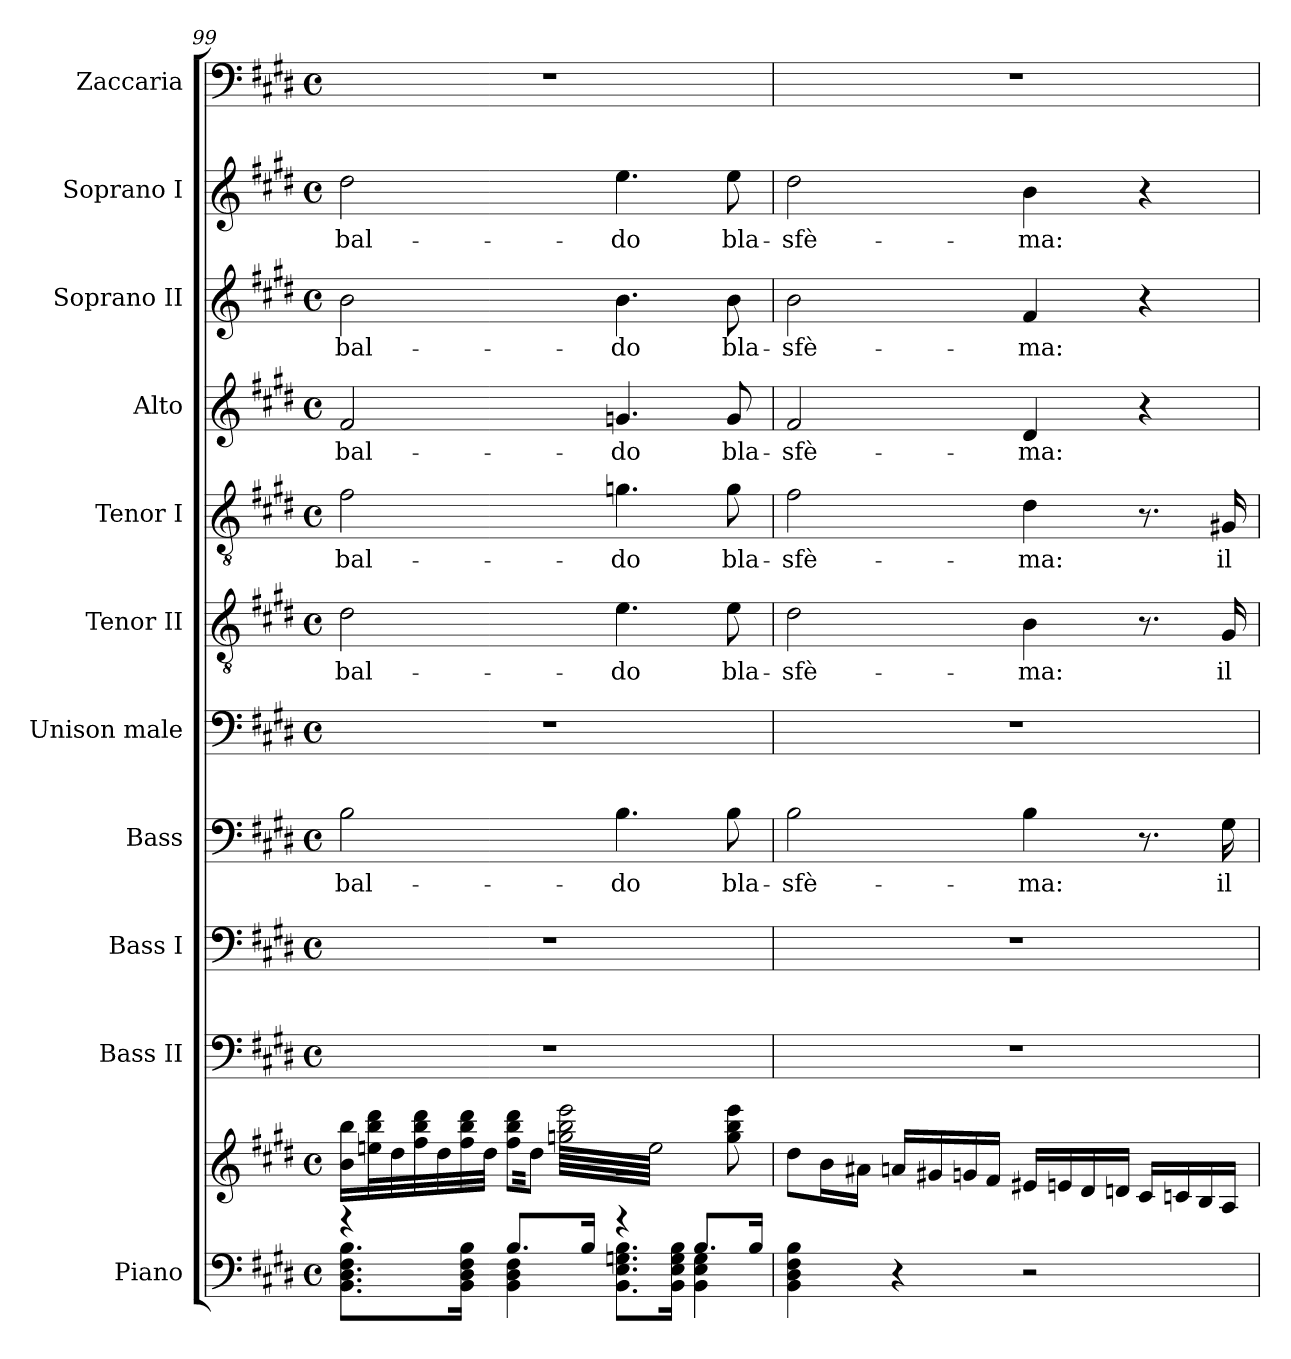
**kern	**kern	**kern	**kern	**kern	**text	**kern	**kern	**text	**kern	**text	**kern	**text	**kern	**text	**kern	**text	**kern
*part11	*part11	*part10	*part9	*part8	*part8	*part7	*part6	*part6	*part5	*part5	*part4	*part4	*part3	*part3	*part2	*part2	*part1
*staff12	*staff11	*staff10	*staff9	*staff8	*staff8	*staff7	*staff6	*staff6	*staff5	*staff5	*staff4	*staff4	*staff3	*staff3	*staff2	*staff2	*staff1
*I"Piano	*	*I"Bass II	*I"Bass I	*I"Bass	*	*I"Unison male	*I"Tenor II	*	*I"Tenor I	*	*I"Alto	*	*I"Soprano II	*	*I"Soprano I	*	*I"Zaccaria
*I'Pno.	*	*I'B.II	*I'B.I	*I'B.	*	*I'Uni.m	*I'T.II	*	*I'T.I	*	*I'A.	*	*I'S.II	*	*I'S.I	*	*I'Zac.
*clefF4	*clefG2	*clefF4	*clefF4	*clefF4	*	*clefF4	*clefGv2	*	*clefGv2	*	*clefG2	*	*clefG2	*	*clefG2	*	*clefF4
*k[f#c#g#d#]	*k[f#c#g#d#]	*k[f#c#g#d#]	*k[f#c#g#d#]	*k[f#c#g#d#]	*	*k[f#c#g#d#]	*k[f#c#g#d#]	*	*k[f#c#g#d#]	*	*k[f#c#g#d#]	*	*k[f#c#g#d#]	*	*k[f#c#g#d#]	*	*k[f#c#g#d#]
*M4/4	*M4/4	*M4/4	*M4/4	*M4/4	*	*M4/4	*M4/4	*	*M4/4	*	*M4/4	*	*M4/4	*	*M4/4	*	*M4/4
*met(c)	*met(c)	*met(c)	*met(c)	*met(c)	*	*met(c)	*met(c)	*	*met(c)	*	*met(c)	*	*met(c)	*	*met(c)	*	*met(c)
=99	=99	=99	=99	=99	=99	=99	=99	=99	=99	=99	=99	=99	=99	=99	=99	=99	=99
*^	*^	*	*	*	*	*	*	*	*	*	*	*	*	*	*	*	*
!	!	!	!	!	!	!	!LO:LY:b	!	!	!LO:LY:b	!	!LO:LY:b	!	!LO:LY:b	!	!LO:LY:b	!	!LO:LY:b	!
4r	8.BB\ 8.D#\ 8.F#\ 8.B\L	16b\ 16bb\LL	4ryy	1r	1r	2B\	bal-	1r	2d#\	bal-	2f#\	bal-	2f#/	bal-	2b\	bal-	2dd#\	bal-	1r
.	.	32een\ 32bb\ 32ddd#\L	.	.	.	.	.	.	.	.	.	.	.	.	.	.	.	.	.
.	.	32dd#\	.	.	.	.	.	.	.	.	.	.	.	.	.	.	.	.	.
.	.	32ff#\ 32bb\ 32ddd#\	.	.	.	.	.	.	.	.	.	.	.	.	.	.	.	.	.
.	.	32dd#\	.	.	.	.	.	.	.	.	.	.	.	.	.	.	.	.	.
.	16BB\ 16D#\ 16F#\ 16B\Jk	32ff#\ 32bb\ 32ddd#\	.	.	.	.	.	.	.	.	.	.	.	.	.	.	.	.	.
.	.	32dd#\JJJ	.	.	.	.	.	.	.	.	.	.	.	.	.	.	.	.	.
*	*	*tremolo	*	*	*	*	*	*	*	*	*	*	*	*	*	*	*	*	*
8.B/L	4BB\ 4D#\ 4F#\	32ff#\ 32bb\ 32ddd#\LLL	4ryy	.	.	.	.	.	.	.	.	.	.	.	.	.	.	.	.
.	.	32dd#\	.	.	.	.	.	.	.	.	.	.	.	.	.	.	.	.	.
.	.	32ff#\ 32bb\ 32ddd#\	.	.	.	.	.	.	.	.	.	.	.	.	.	.	.	.	.
.	.	32dd#\JJJ	.	.	.	.	.	.	.	.	.	.	.	.	.	.	.	.	.
.	.	64ggn\ 64bb\ 64eee\LLLL	.	.	.	.	.	.	.	.	.	.	.	.	.	.	.	.	.
.	.	64ee\	.	.	.	.	.	.	.	.	.	.	.	.	.	.	.	.	.
.	.	64ggn\ 64bb\ 64eee\	.	.	.	.	.	.	.	.	.	.	.	.	.	.	.	.	.
.	.	64ee\	.	.	.	.	.	.	.	.	.	.	.	.	.	.	.	.	.
16B/Jk	.	64ggn\ 64bb\ 64eee\	.	.	.	.	.	.	.	.	.	.	.	.	.	.	.	.	.
.	.	64ee\	.	.	.	.	.	.	.	.	.	.	.	.	.	.	.	.	.
.	.	64ggn\ 64bb\ 64eee\	.	.	.	.	.	.	.	.	.	.	.	.	.	.	.	.	.
.	.	64ee\	.	.	.	.	.	.	.	.	.	.	.	.	.	.	.	.	.
!	!	!	!	!	!	!	!LO:LY:b	!	!	!LO:LY:b	!	!LO:LY:b	!	!LO:LY:b	!	!LO:LY:b	!	!LO:LY:b	!
4r	8.BB\ 8.E\ 8.Gn\ 8.B\L	64ggn\ 64bb\ 64eee\	2r	.	.	4.B\	-do	.	4.e\	-do	4.gn\	-do	4.gn/	-do	4.b\	-do	4.ee\	-do	.
.	.	64ee\	.	.	.	.	.	.	.	.	.	.	.	.	.	.	.	.	.
.	.	64ggn\ 64bb\ 64eee\	.	.	.	.	.	.	.	.	.	.	.	.	.	.	.	.	.
.	.	64ee\	.	.	.	.	.	.	.	.	.	.	.	.	.	.	.	.	.
.	.	64ggn\ 64bb\ 64eee\	.	.	.	.	.	.	.	.	.	.	.	.	.	.	.	.	.
.	.	64ee\	.	.	.	.	.	.	.	.	.	.	.	.	.	.	.	.	.
.	.	64ggn\ 64bb\ 64eee\	.	.	.	.	.	.	.	.	.	.	.	.	.	.	.	.	.
.	.	64ee\	.	.	.	.	.	.	.	.	.	.	.	.	.	.	.	.	.
.	.	64ggn\ 64bb\ 64eee\	.	.	.	.	.	.	.	.	.	.	.	.	.	.	.	.	.
.	.	64ee\	.	.	.	.	.	.	.	.	.	.	.	.	.	.	.	.	.
.	.	64ggn\ 64bb\ 64eee\	.	.	.	.	.	.	.	.	.	.	.	.	.	.	.	.	.
.	.	64ee\	.	.	.	.	.	.	.	.	.	.	.	.	.	.	.	.	.
.	16BB\ 16E\ 16G\ 16B\Jk	64ggn\ 64bb\ 64eee\	.	.	.	.	.	.	.	.	.	.	.	.	.	.	.	.	.
.	.	64ee\	.	.	.	.	.	.	.	.	.	.	.	.	.	.	.	.	.
.	.	64ggn\ 64bb\ 64eee\	.	.	.	.	.	.	.	.	.	.	.	.	.	.	.	.	.
.	.	64ee\	.	.	.	.	.	.	.	.	.	.	.	.	.	.	.	.	.
8.B/L	4BB\ 4E\ 4G\	64ggn\ 64bb\ 64eee\	.	.	.	.	.	.	.	.	.	.	.	.	.	.	.	.	.
.	.	64ee\	.	.	.	.	.	.	.	.	.	.	.	.	.	.	.	.	.
.	.	64ggn\ 64bb\ 64eee\	.	.	.	.	.	.	.	.	.	.	.	.	.	.	.	.	.
.	.	64ee\	.	.	.	.	.	.	.	.	.	.	.	.	.	.	.	.	.
.	.	64ggn\ 64bb\ 64eee\	.	.	.	.	.	.	.	.	.	.	.	.	.	.	.	.	.
.	.	64ee\	.	.	.	.	.	.	.	.	.	.	.	.	.	.	.	.	.
.	.	64ggn\ 64bb\ 64eee\	.	.	.	.	.	.	.	.	.	.	.	.	.	.	.	.	.
.	.	64ee\JJJJ	.	.	.	.	.	.	.	.	.	.	.	.	.	.	.	.	.
*	*	*Xtremolo	*	*	*	*	*	*	*	*	*	*	*	*	*	*	*	*	*
!	!	!	!	!	!	!	!LO:LY:b	!	!	!LO:LY:b	!	!LO:LY:b	!	!LO:LY:b	!	!LO:LY:b	!	!LO:LY:b	!
.	.	8gg\ 8bb\ 8eee\	.	.	.	8B\	bla-	.	8e\	bla-	8g\	bla-	8g/	bla-	8b\	bla-	8ee\	bla-	.
.	.	.	.	.	.	.	.	.	.	.	.	.	.	.	.	.	.	.	.
.	.	.	.	.	.	.	.	.	.	.	.	.	.	.	.	.	.	.	.
.	.	.	.	.	.	.	.	.	.	.	.	.	.	.	.	.	.	.	.
16B/Jk	.	.	.	.	.	.	.	.	.	.	.	.	.	.	.	.	.	.	.
.	.	.	.	.	.	.	.	.	.	.	.	.	.	.	.	.	.	.	.
.	.	.	.	.	.	.	.	.	.	.	.	.	.	.	.	.	.	.	.
.	.	.	.	.	.	.	.	.	.	.	.	.	.	.	.	.	.	.	.
*v	*v	*	*	*	*	*	*	*	*	*	*	*	*	*	*	*	*	*	*
*	*v	*v	*	*	*	*	*	*	*	*	*	*	*	*	*	*	*	*
!!LO:LB:g=z
=100	=100	=100	=100	=100	=100	=100	=100	=100	=100	=100	=100	=100	=100	=100	=100	=100	=100
!	!	!	!	!	!LO:LY:b	!	!	!LO:LY:b	!	!LO:LY:b	!	!LO:LY:b	!	!LO:LY:b	!	!LO:LY:b	!
4BB\ 4D#\ 4F#\ 4B\	8dd#\L	1r	1r	2B\	-sfè-	1r	2d#\	-sfè-	2f#\	-sfè-	2f#/	-sfè-	2b\	-sfè-	2dd#\	-sfè-	1r
.	.	.	.	.	.	.	.	.	.	.	.	.	.	.	.	.	.
.	.	.	.	.	.	.	.	.	.	.	.	.	.	.	.	.	.
.	.	.	.	.	.	.	.	.	.	.	.	.	.	.	.	.	.
.	.	.	.	.	.	.	.	.	.	.	.	.	.	.	.	.	.
.	.	.	.	.	.	.	.	.	.	.	.	.	.	.	.	.	.
.	.	.	.	.	.	.	.	.	.	.	.	.	.	.	.	.	.
.	.	.	.	.	.	.	.	.	.	.	.	.	.	.	.	.	.
.	16b\L	.	.	.	.	.	.	.	.	.	.	.	.	.	.	.	.
.	16a#X\JJ	.	.	.	.	.	.	.	.	.	.	.	.	.	.	.	.
4r	16an/LL	.	.	.	.	.	.	.	.	.	.	.	.	.	.	.	.
.	16g#X/	.	.	.	.	.	.	.	.	.	.	.	.	.	.	.	.
.	16gn/	.	.	.	.	.	.	.	.	.	.	.	.	.	.	.	.
.	16f#/JJ	.	.	.	.	.	.	.	.	.	.	.	.	.	.	.	.
!	!	!	!	!	!LO:LY:b	!	!	!LO:LY:b	!	!LO:LY:b	!	!LO:LY:b	!	!LO:LY:b	!	!LO:LY:b	!
2r	16e#X/LL	.	.	4B\	-ma:	.	4B\	-ma:	4d#\	-ma:	4d#/	-ma:	4f#/	-ma:	4b\	-ma:	.
.	16en/	.	.	.	.	.	.	.	.	.	.	.	.	.	.	.	.
.	16d#/	.	.	.	.	.	.	.	.	.	.	.	.	.	.	.	.
.	16dn/JJ	.	.	.	.	.	.	.	.	.	.	.	.	.	.	.	.
.	16c#/LL	.	.	8.r	.	.	8.r	.	8.r	.	4r	.	4r	.	4r	.	.
.	16cn/	.	.	.	.	.	.	.	.	.	.	.	.	.	.	.	.
.	16B/	.	.	.	.	.	.	.	.	.	.	.	.	.	.	.	.
!	!	!	!	!	!LO:LY:b	!	!	!LO:LY:b	!	!LO:LY:b	!	!	!	!	!	!	!
.	16A/JJ	.	.	16G#\	il	.	16G#/	il	16G#X/	il	.	.	.	.	.	.	.
=	=	=	=	=	=	=	=	=	=	=	=	=	=	=	=	=	=
*-	*-	*-	*-	*-	*-	*-	*-	*-	*-	*-	*-	*-	*-	*-	*-	*-	*-
